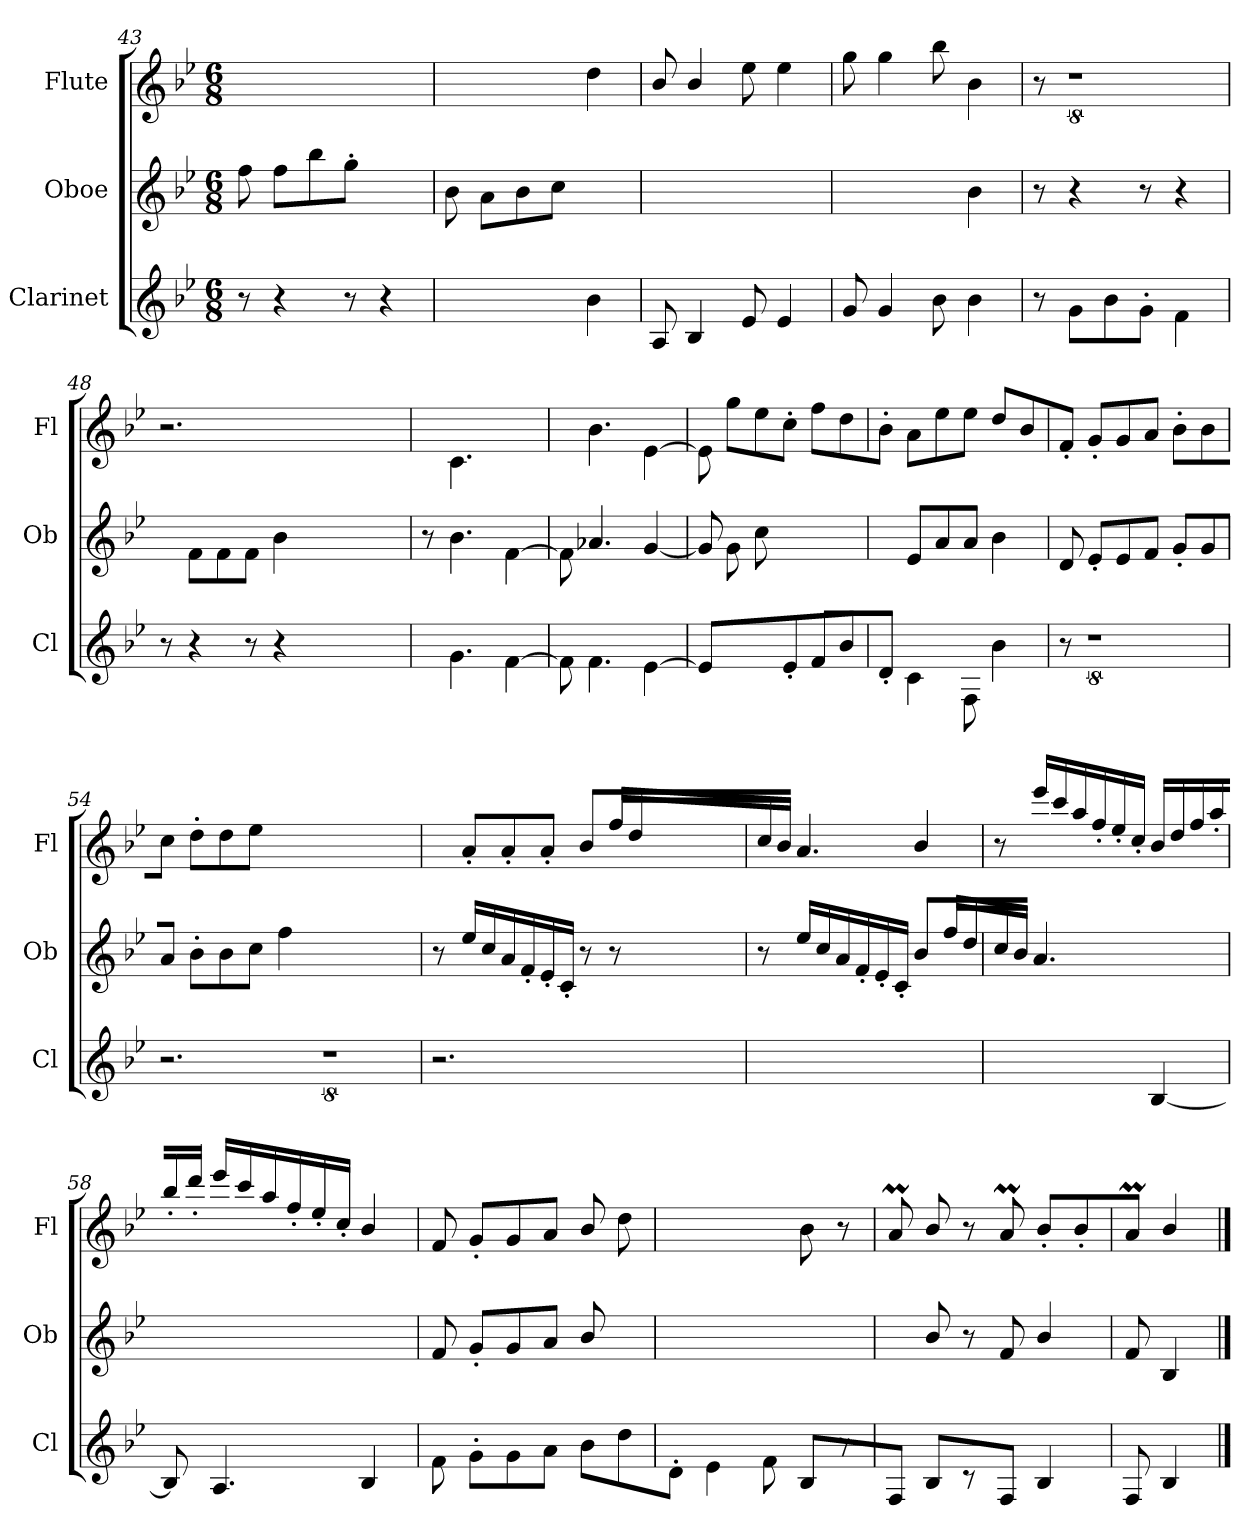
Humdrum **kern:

**kern	**kern	**kern
*part3	*part2	*part1
*staff3	*staff2	*staff1
*I"Clarinet	*I"Oboe	*I"Flute
*I'Cl	*I'Ob	*I'Fl
*clefG2	*clefG2	*clefG2
*ITrd1c2	*	*
*k[b-e-a-d-]	*k[b-e-]	*k[b-e-]
*A-:	*B-:	*B-:
*M6/8	*M6/8	*M6/8
=43	=43	=43
8r	8ff\	2.ryy
4r	8ff\L	.
.	8bb-\	.
8r	8gg'\J	.
4r	4ryy	.
=44	=44	=44
2ryy	8b-\	2ryy
.	8a\L	.
.	8b-\	.
.	8cc\J	.
4a-\	4ryy	4dd\
=45	=45	=45
8G/	2.ryy	8b-/
4A-/	.	4b-/
8d-/	.	8ee-\
4d-/	.	4ee-\
=46	=46	=46
8f/	2ryy	8gg\
4f/	.	4gg\
8a-\	.	8bb-\
4a-\	4b-\	4b-\
=47	=47	=47
8r	8r	8r
8f\L	4r	8%5r
8a-\	.	.
8f'\J	8r	.
4e-\	4r	.
=48	=48	=48
8r	8ryy	2.r
4r	8f\L	.
.	8f\	.
8r	8f\J	.
4r	4b-\	.
2ryy	2ryy	2ryy
8ryy	8ryy	8ryy
=49	=49	=49
8ryy	8r	8ryy
4.f\	4.b-\	4.c\
[4e-\	[4f\	4ryy
=50	=50	=50
8e-\]	8f\]	8ryy
4.e-\	4.a-X/	4.b-\
[4d-\	[4g/	[4e-\
=51	=51	=51
8d-\]	8g/]	8e-\]
4ryy	8g\L	8gg\L
.	8cc\	8ee-\
8d-'\J	4.ryy	8cc'\J
8e-/L	.	8ff\L
8a-/	.	8dd\
=52	=52	=52
8c'/J	8ryy	8b-'\J
4B-\	8e-/L	8a\L
.	8a/	8ee-\
8E-\	8a/J	8ee-\J
4a-\	4b-\	8dd/L
.	.	8b-/
=53	=53	=53
8r	8d/	8f'/J
8%5r	8e-'/L	8g'/L
.	8e-/	8g/
.	8f/J	8a/J
.	8g'/L	8b-'\L
.	8g/	8b-\
=54	=54	=54
2.r	8a/J	8cc\J
.	8b-'\L	8dd'\L
.	8b-\	8dd\
.	8cc\J	8ee-\J
.	4ff\	4ryy
8%5r	2ryy	2ryy
.	8ryy	8ryy
=55	=55	=55
2.r	8r	8ryy
.	16ee-/LL	8a'/L
.	16cc/	.
.	16a/	8a'/
.	16f'/	.
.	16e-'/	8a'/J
.	16c'/JJ	.
.	8r	8b-/L
.	8r	16ff/L
.	.	16dd/
2ryy	2ryy	2ryy
8ryy	8ryy	8ryy
=56	=56	=56
2.ryy	8r	16cc/
.	.	16b-/JJ
.	16ee-/LL	4.a/
.	16cc/	.
.	16a/	.
.	16f'/	.
.	16e-'/	.
.	16c'/JJ	.
.	8b-/L	4b-/
.	16ff/L	.
.	16dd/	.
=57	=57	=57
2ryy	16cc/	8r
.	16b-/JJ	.
.	4.a/	16eee-/LL
.	.	16ccc/
.	.	16aa/
.	.	16ff'/
.	.	16ee-'/
.	.	16cc'/JJ
[4A-/	4ryy	16b-/LL
.	.	16dd/
.	.	16ff/
.	.	16aa'/
=58	=58	=58
8A-/]	2.ryy	16bb-'/
.	.	16ddd'/JJ
4.G/	.	16eee-/LL
.	.	16ccc/
.	.	16aa/
.	.	16ff'/
.	.	16ee-'/
.	.	16cc'/JJ
4A-/	.	4b-/
=59	=59	=59
8e-\	8f/	8f/
8f'\L	8g'/L	8g'/L
8f\	8g/	8g/
8g\J	8a/J	8a/J
8a-\L	8b-/L	8b-/L
8cc\	8ryy	8dd\
=60	=60	=60
8c'\J	2.ryy	2ryy
4d-\	.	.
8e-\	.	.
8A-/L	.	8b-\
8r	.	8r
=61	=61	=61
8E-/J	8ryy	8am/
8A-/L	8b-/	8b-/
8r	8r	8r
8E-/J	8f/	8am/
4A-/	4b-/	8b-'/L
.	.	8b-'/
=62	=62	=62
8E-/	8f/	8am/J
4A-/	4B-/	4b-/
==	==	==
*-	*-	*-
